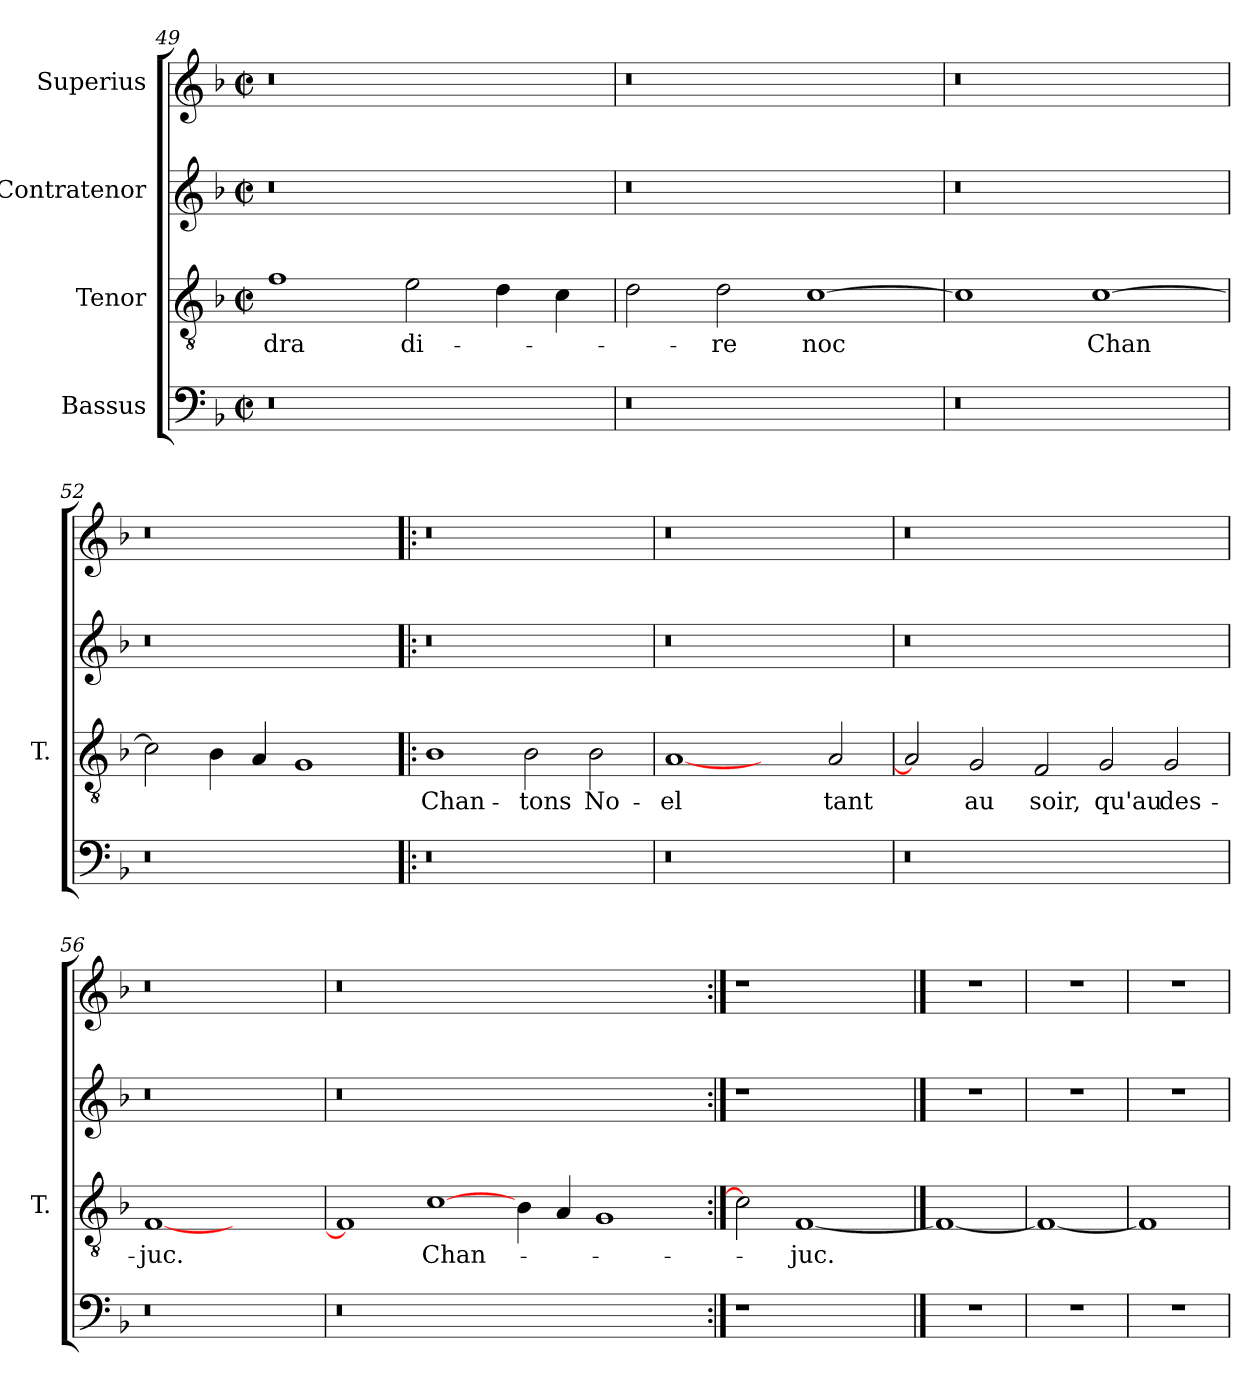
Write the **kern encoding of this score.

**kern	**kern	**text	**kern	**kern
*part4	*part3	*part3	*part2	*part1
*staff4	*staff3	*staff3	*staff2	*staff1
*I"Bassus	*I"Tenor	*	*I"Contratenor	*I"Superius
*	*I'T.	*	*	*
*clefF4	*clefGv2	*	*clefG2	*clefG2
*k[b-]	*k[b-]	*	*k[b-]	*k[b-]
*F:	*F:	*	*F:	*F:
*M2/2	*M2/2	*	*M2/2	*M2/2
*met(c|)	*met(c|)	*	*met(c|)	*met(c|)
=49	=49	=49	=49	=49
!LO:N:vis=0	!	!	!LO:N:vis=0	!LO:N:vis=0
1r	1f\	-dra	1r	1r
1ryy	2e\	di-	1ryy	1ryy
.	4d\	.	.	.
.	4c\	.	.	.
=50	=50	=50	=50	=50
!LO:N:vis=0	!	!	!LO:N:vis=0	!LO:N:vis=0
1r	2d\	.	1r	1r
.	2d\	-re	.	.
1ryy	[1c\	noc	1ryy	1ryy
=51	=51	=51	=51	=51
!LO:N:vis=0	!	!	!LO:N:vis=0	!LO:N:vis=0
1r	1c\]	.	1r	1r
1ryy	[1c\	Chan	1ryy	1ryy
=52	=52	=52	=52	=52
!LO:N:vis=0	!	!	!LO:N:vis=0	!LO:N:vis=0
1r	2c\]	.	1r	1r
.	4B-\	.	.	.
.	4A/	.	.	.
1ryy	1G/	.	1ryy	1ryy
!!LO:LB:g=z
=53!|:	=53!|:	=53!|:	=53!|:	=53!|:
!LO:N:vis=0	!	!	!LO:N:vis=0	!LO:N:vis=0
1r	1B-\	Chan-	1r	1r
1ryy	2B-\	-tons	1ryy	1ryy
.	2B-\	No-	.	.
=54	=54	=54	=54	=54
!LO:N:vis=0	!	!	!LO:N:vis=0	!LO:N:vis=0
1r	[1A/	-el	1r	1r
1ryy	2ryy	.	1ryy	1ryy
.	2A/	tant	.	.
=55	=55	=55	=55	=55
!LO:N:vis=0	!	!	!LO:N:vis=0	!LO:N:vis=0
1r	2A/]	.	1r	1r
.	2G/	au	.	.
1ryy	2F/	soir,	1ryy	1ryy
.	2G/	qu'au	.	.
2ryy	2G/	des-	2ryy	2ryy
=56	=56	=56	=56	=56
!LO:N:vis=0	!	!	!LO:N:vis=0	!LO:N:vis=0
1r	[1F/	-juc.	1r	1r
1ryy	1ryy	.	1ryy	1ryy
=57	=57	=57	=57	=57
!LO:N:vis=0	!	!	!LO:N:vis=0	!LO:N:vis=0
1r	1F/]	.	1r	1r
0ryy	[1c\	Chan-	0ryy	0ryy
.	4B-\	.	.	.
.	4A/	.	.	.
.	1G/	.	.	.
2ryy	.	.	2ryy	2ryy
=58:|!	=58:|!	=58:|!	=58:|!	=58:|!
1r	2c\]	.	1r	1r
.	[1F/	-juc.	.	.
2ryy	.	.	2ryy	2ryy
==59	==59	==59	==59	==59
1r	1F/_	.	1r	1r
=60	=60	=60	=60	=60
1r	1F/_	.	1r	1r
=61	=61	=61	=61	=61
1r	1F/]	.	1r	1r
=	=	=	=	=
*-	*-	*-	*-	*-
